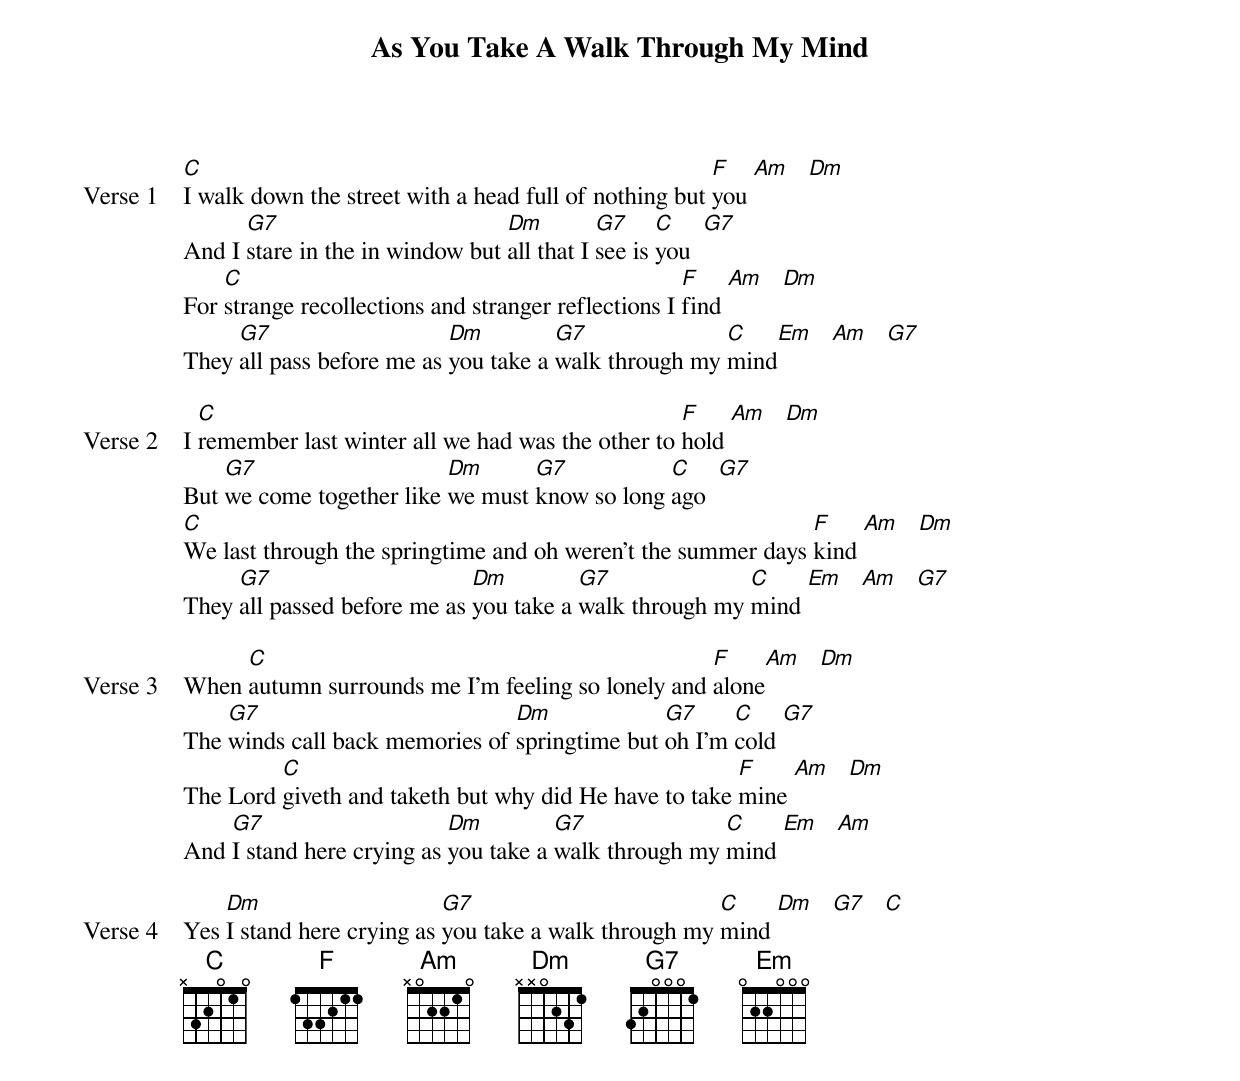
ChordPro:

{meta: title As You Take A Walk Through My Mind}
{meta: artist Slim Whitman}
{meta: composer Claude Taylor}

{start_of_verse: Verse 1}
[C]I walk down the street with a head full of nothing but [F]you [Am]   [Dm]
And I [G7]stare in the in window but [Dm]all that I [G7]see is [C]you  [G7]
For [C]strange recollections and stranger reflections I [F]find [Am]   [Dm]
They [G7]all pass before me as [Dm]you take a [G7]walk through my [C]mind[Em]   [Am]   [G7]
{end_of_verse}

{start_of_verse: Verse 2}
I [C]remember last winter all we had was the other to [F]hold [Am]   [Dm]
But [G7]we come together like [Dm]we must [G7]know so long [C]ago  [G7]
[C]We last through the springtime and oh weren’t the summer days [F]kind [Am]   [Dm]
They [G7]all passed before me as [Dm]you take a [G7]walk through my [C]mind [Em]   [Am]   [G7]
{end_of_verse}

{start_of_verse: Verse 3}
When [C]autumn surrounds me I’m feeling so lonely and [F]alone[Am]   [Dm]
The [G7]winds call back memories of [Dm]springtime but [G7]oh I’m [C]cold [G7]
The Lord [C]giveth and taketh but why did He have to take [F]mine [Am]   [Dm]
And [G7]I stand here crying as [Dm]you take a [G7]walk through my [C]mind [Em]   [Am]
{end_of_verse}

{start_of_verse: Verse 4}
Yes [Dm]I stand here crying as [G7]you take a walk through my [C]mind [Dm]   [G7]   [C]
{end_of_verse}
